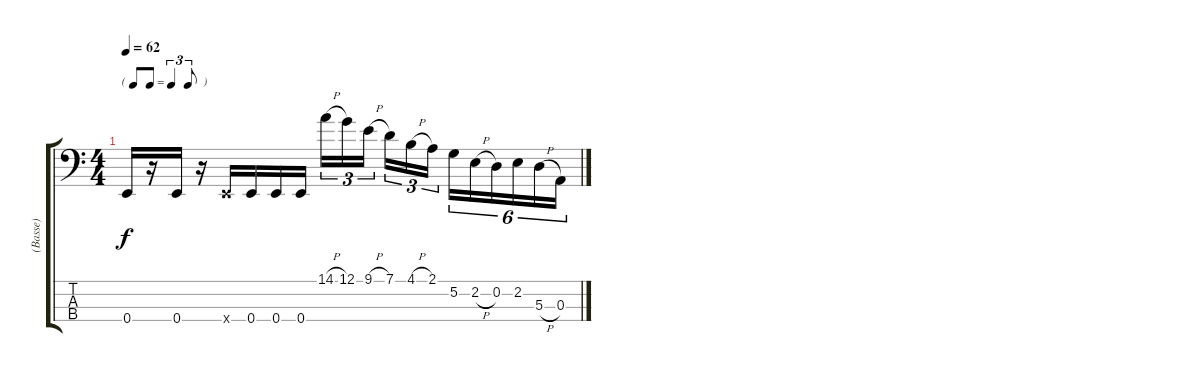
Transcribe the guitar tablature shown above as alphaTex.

\track ("(Basse)" "(Basse)") {instrument electricbassfinger}
\staff {score tabs}
\tuning (G2 D2 A1 E1) {hide}
\ts (4 4)
\tf triplet8th
\tempo 62
\clef f4
\ks c
0.4.16{dy f} r.16 0.4.16 r.16 0.4{x}.16 0.4.16 0.4.16 0.4.16 14.1{h}.16{tu (3 2)} 12.1.16{tu (3 2)} 9.1{h}.16{tu (3 2)} 7.1.16{tu (3 2)} 4.1{h}.16{tu (3 2)} 2.1.16{tu (3 2)} 5.2.16{tu (6 4)} 2.2{h}.16{tu (6 4)} 0.2.16{tu (6 4)} 2.2.16{tu (6 4)} 5.3{h}.16{tu (6 4)} 0.3.16{tu (6 4)}
